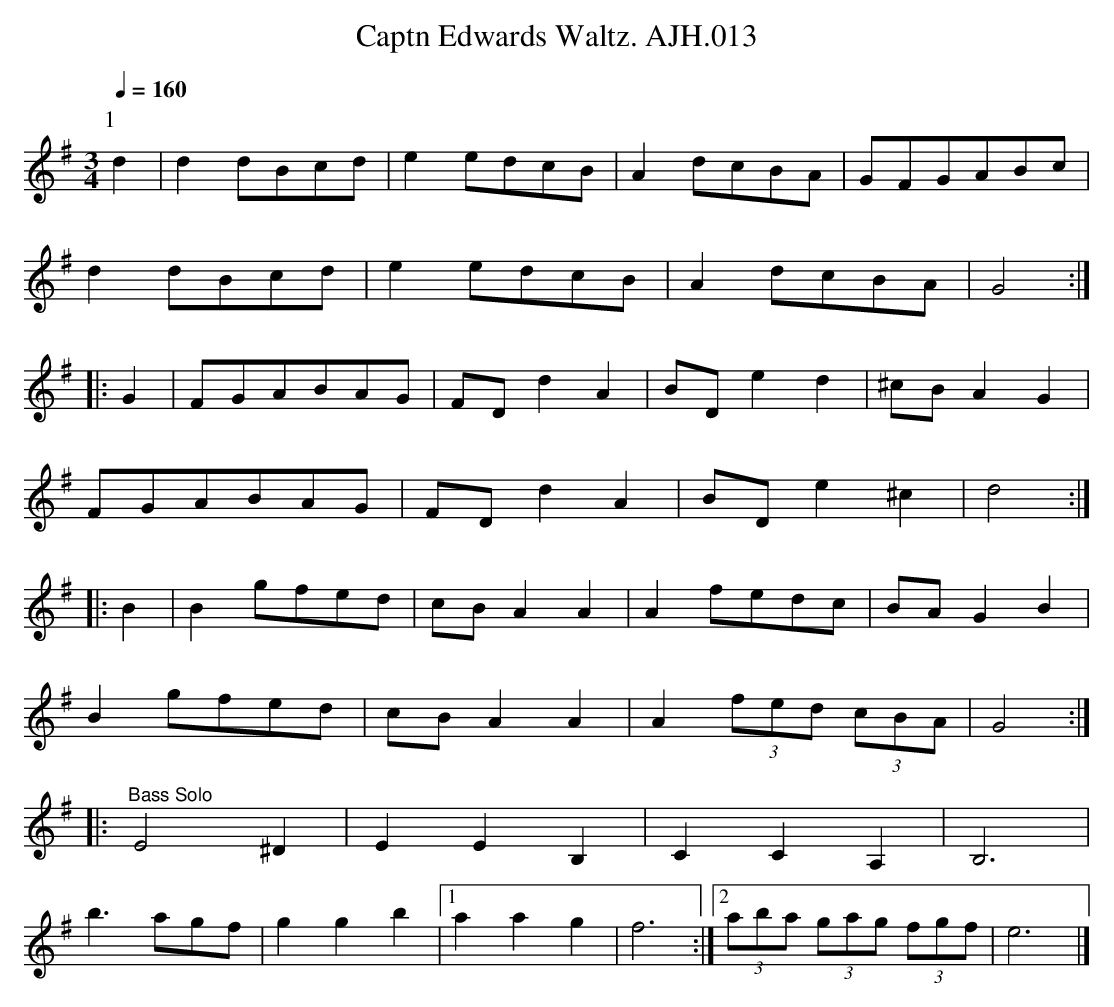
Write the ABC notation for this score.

X:1
T:Captn Edwards Waltz. AJH.013
M:3/4
L:1/8
Q:1/4=160
K:G
P:1
Wd2|d2 dBcd|e2 edcB|A2 dcBA|GFGABc|
d2 dBcd|e2edcB|A2 dcBA|G4:|
|:G2|FGABAG|FD d2A2|BD e2d2|^cB A2G2|
FGABAG|FD d2A2|BD e2^c2| Wd4 :|
|:B2|B2gfed|cB A2A2|A2 fedc|BA G2B2|
B2gfed|cB A2A2|A2 (3fed (3cBA|G4:|
|:"^Bass Solo"E4^D2|E2E2B,2|C2C2A,2|B,6|
b3 agf|g2g2b2|[1 a2a2g2|f6:|[2 (3aba (3gag (3fgf|e6|]
